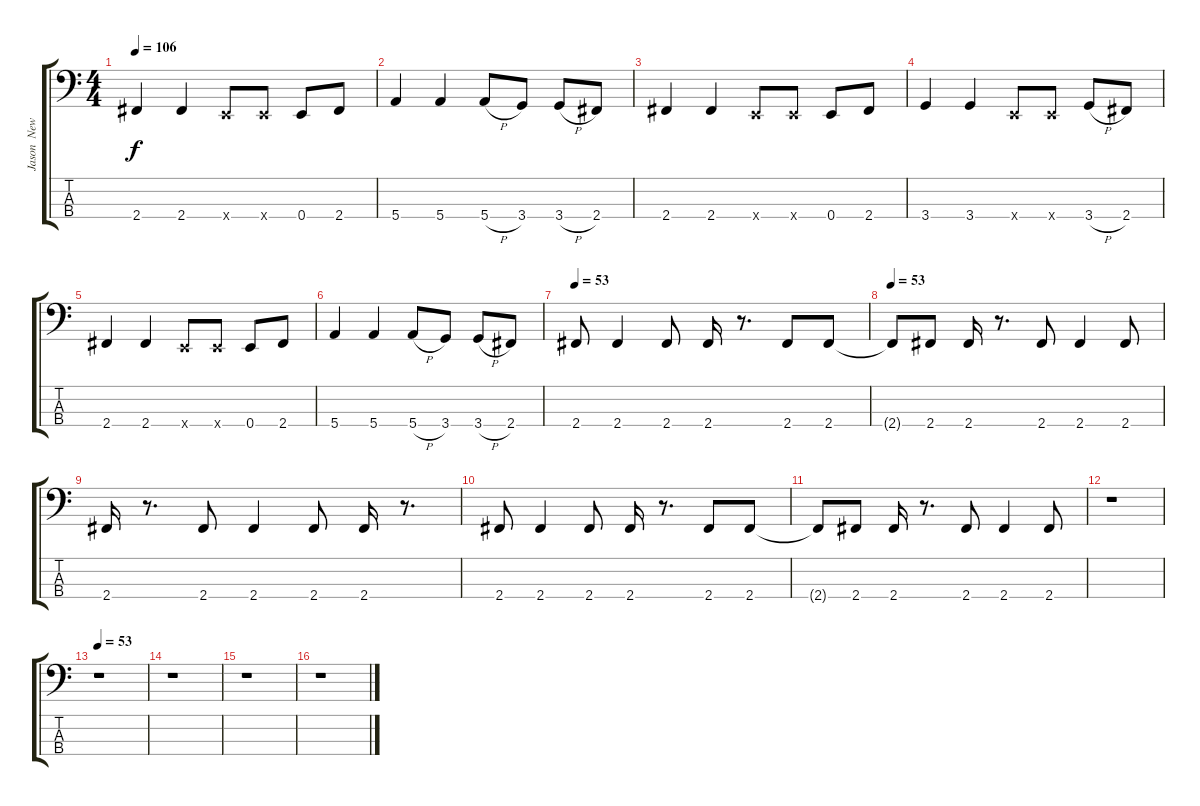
\track ("Jason  Newsted" "Jason  New") {instrument electricbasspick}
\staff {score tabs}
\tuning (G2 D2 A1 E1) {hide}
\ts (4 4)
\tempo 106
\clef f4
\ks c
2.4.4{dy f} 2.4.4 0.4{x}.8 0.4{x}.8 0.4.8 2.4.8 |
5.4.4 5.4.4 5.4{h}.8 3.4.8 3.4{h}.8 2.4.8 |
2.4.4 2.4.4 0.4{x}.8 0.4{x}.8 0.4.8 2.4.8 |
3.4.4 3.4.4 0.4{x}.8 0.4{x}.8 3.4{h}.8 2.4.8 |
2.4.4 2.4.4 0.4{x}.8 0.4{x}.8 0.4.8 2.4.8 |
5.4.4 5.4.4 5.4{h}.8 3.4.8 3.4{h}.8 2.4.8 |
\tempo 53
2.4.8 2.4.4 2.4.8 2.4.16 r.8{d} 2.4.8 2.4.8 |
\tempo 53
2.4{t}.8 2.4.8 2.4.16 r.8{d} 2.4.8{volume 12} 2.4.4 2.4.8 |
2.4.16 r.8{d} 2.4.8{volume 8} 2.4.4 2.4.8 2.4.16 r.8{d} |
2.4.8{volume 4} 2.4.4 2.4.8 2.4.16 r.8{d} 2.4.8{volume 0} 2.4.8 |
2.4{t}.8 2.4.8 2.4.16 r.8{d} 2.4.8 2.4.4 2.4.8 |
r.1 |
\tempo 53
r.1 |
r.1 |
r.1 |
r.1
